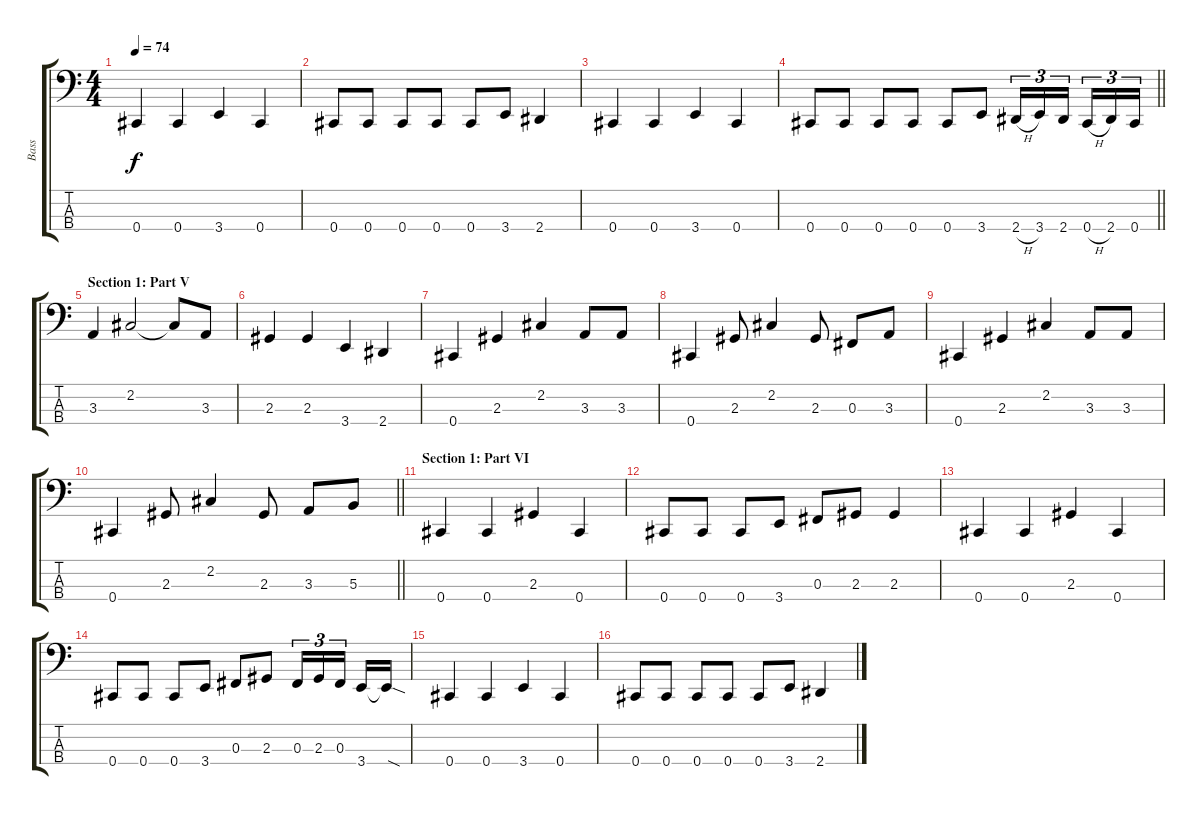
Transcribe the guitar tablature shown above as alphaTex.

\track ("Bass" "Bass") {instrument electricbasspick}
\staff {score tabs}
\tuning (E2 B1 Gb1 Db1) {hide}
\ts (4 4)
\tempo 74
\clef f4
\ks c
0.4.4{dy f} 0.4.4 3.4.4 0.4.4 |
0.4.8 0.4.8 0.4.8 0.4.8 0.4.8 3.4.8 2.4.4 |
0.4.4 0.4.4 3.4.4 0.4.4 |
\barLineRight lightlight
0.4.8 0.4.8 0.4.8 0.4.8 0.4.8 3.4.8 2.4{h}.16{tu (3 2)} 3.4.16{tu (3 2)} 2.4.16{tu (3 2) beam splitsecondary} 0.4{h}.16{tu (3 2)} 2.4.16{tu (3 2)} 0.4.16{tu (3 2)} |
\section ("" "Section 1: Part V")
3.3.4 2.2.2 2.2{t}.8 3.3.8 |
2.3.4 2.3.4 3.4.4 2.4.4 |
0.4.4 2.3.4 2.2.4 3.3.8 3.3.8 |
0.4.4 2.3.8 2.2.4 2.3.8 0.3.8 3.3.8 |
0.4.4 2.3.4 2.2.4 3.3.8 3.3.8 |
\barLineRight lightlight
0.4.4 2.3.8 2.2.4 2.3.8 3.3.8 5.3.8 |
\section ("" "Section 1: Part VI")
0.4.4 0.4.4 2.3.4 0.4.4 |
0.4.8 0.4.8 0.4.8 3.4.8 0.3.8 2.3.8 2.3.4 |
0.4.4 0.4.4 2.3.4 0.4.4 |
0.4.8 0.4.8 0.4.8 3.4.8 0.3.8 2.3.8 0.3.16{tu (3 2)} 2.3.16{tu (3 2)} 0.3.16{tu (3 2) beam splitsecondary} 3.4.16 3.4{sod t}.16 |
0.4.4 0.4.4 3.4.4 0.4.4 |
0.4.8 0.4.8 0.4.8 0.4.8 0.4.8 3.4.8 2.4.4
